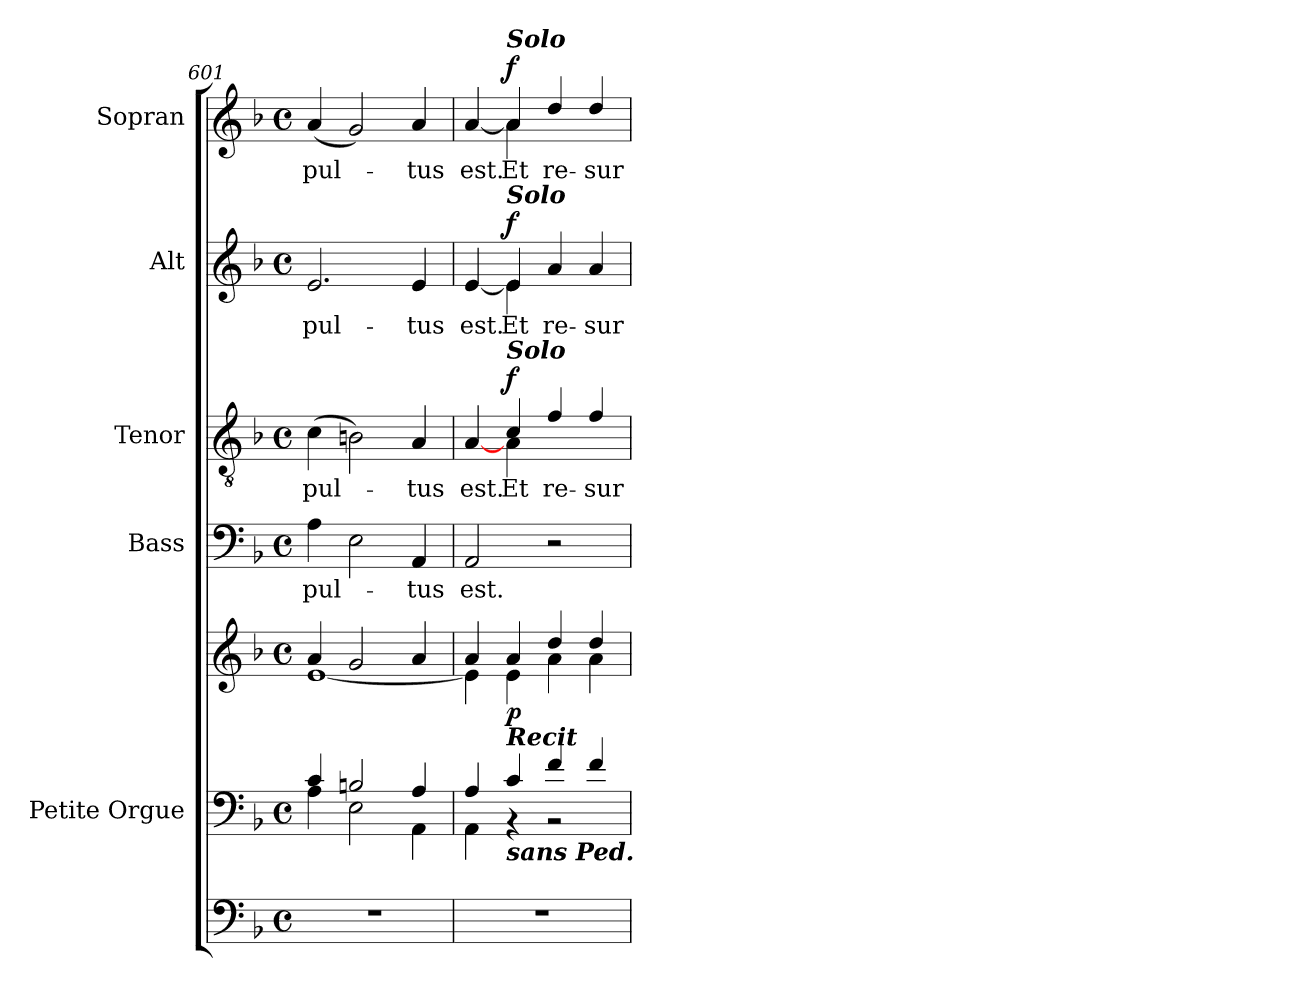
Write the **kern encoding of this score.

**kern	**kern	**kern	**dynam	**kern	**text	**kern	**text	**dynam	**kern	**text	**dynam	**kern	**text	**dynam
*part6	*part5	*part5	*part5	*part4	*part4	*part3	*part3	*part3	*part2	*part2	*part2	*part1	*part1	*part1
*staff7	*staff6	*staff5	*staff5/6	*staff4	*staff4	*staff3	*staff3	*staff3	*staff2	*staff2	*staff2	*staff1	*staff1	*staff1
*	*I"Petite Orgue	*	*	*I"Bass	*	*I"Tenor	*	*	*I"Alt	*	*	*I"Sopran	*	*
*	*I'Org. 1	*	*	*I'B.	*	*I'T.	*	*	*I'A.	*	*	*I'S.	*	*
*clefF4	*clefF4	*clefG2	*	*clefF4	*	*clefGv2	*	*	*clefG2	*	*	*clefG2	*	*
*k[b-]	*k[b-]	*k[b-]	*	*k[b-]	*	*k[b-]	*	*	*k[b-]	*	*	*k[b-]	*	*
*F:	*F:	*F:	*	*F:	*	*F:	*	*	*F:	*	*	*F:	*	*
*M4/4	*M4/4	*M4/4	*	*M4/4	*	*M4/4	*	*	*M4/4	*	*	*M4/4	*	*
*met(c)	*met(c)	*met(c)	*	*met(c)	*	*met(c)	*	*	*met(c)	*	*	*met(c)	*	*
=601	=601	=601	=601	=601	=601	=601	=601	=601	=601	=601	=601	=601	=601	=601
*	*^	*^	*	*	*	*	*	*	*	*	*	*	*	*
!	!	!	!	!	!	!	!LO:LY:b	!	!LO:LY:b	!	!	!LO:LY:b	!	!	!LO:LY:b	!
1r	4c/	4A\	4a/	[<1e	.	4A\	-pul-	(>4c\	-pul-	.	2.e/	-pul-	.	(<4a/	-pul-	.
.	2Bn/	2E\	2g/	.	.	2E\	.	2Bn\)	.	.	.	.	.	2g/)	.	.
!	!	!	!	!	!	!	!LO:LY:b	!	!LO:LY:b	!	!	!LO:LY:b	!	!	!LO:LY:b	!
.	4A/	4AA\	4a/	.	.	4AA/	-tus	4A/	-tus	.	4e/	-tus	.	4a/	-tus	.
!!LO:LB:g=z
=602	=602	=602	=602	=602	=602	=602	=602	=602	=602	=602	=602	=602	=602	=602	=602	=602
!	!	!	!	!	!	!	!LO:LY:b	!	!LO:LY:b	!	!	!LO:LY:b	!	!	!LO:LY:b	!
*	*	*	*	*	*	*	*	*^	*	*	*^	*	*	*^	*	*
1r	4A/	4AA\	4a/	4e\]	.	2AA/	est.	[>4A/	4ryy	est.	.	[>4e/	4ryy	est.	.	[>4a/	4ryy	est.	.
!	!	!	!	!	!	!	!	!	!	!	!	!	!	!	!	!LO:TX:a:Bi:t=Solo	!	!	!
!	!	!	!	!	!	!	!	!	!	!	!	!LO:TX:a:Bi:t=Solo	!	!	!	!	!	!	!
!	!	!	!	!	!	!	!	!LO:TX:a:Bi:t=Solo	!	!	!	!	!	!	!	!	!	!	!
!	!	!	!LO:TX:b:Bi:t=Recit	!	!	!	!	!	!	!	!	!	!	!	!	!	!	!	!
!	!LO:TX:b:Bi:t=sans Ped.	!	!	!	!	!	!	!	!	!	!	!	!	!	!	!	!	!	!
!	!	!	!	!	!LO:DY:b	!	!	!	!	!LO:LY:b	!LO:DY:a	!	!	!LO:LY:b	!LO:DY:a	!	!	!LO:LY:b	!LO:DY:a
.	4c/	4rAA	4a/	4e\	p	.	.	4c/	4A\	Et	f	4e/]	4e\	Et	f	4a/]	4a\	Et	f
!	!	!	!	!	!	!	!	!	!	!LO:LY:b	!	!	!	!LO:LY:b	!	!	!	!LO:LY:b	!
.	4f/	2rBB	4dd/	4a\	.	2r	.	4f/	2ryy	re-	.	4a/	2ryy	re-	.	4dd/	2ryy	re-	.
!	!	!	!	!	!	!	!	!	!	!LO:LY:b	!	!	!	!LO:LY:b	!	!	!	!LO:LY:b	!
.	4f/	.	4dd/	4a\	.	.	.	4f/	.	-sur-	.	4a/	.	-sur-	.	4dd/	.	-sur-	.
*	*v	*v	*	*	*	*	*	*v	*v	*	*	*v	*v	*	*	*v	*v	*	*
*	*	*v	*v	*	*	*	*	*	*	*	*	*	*	*	*
=	=	=	=	=	=	=	=	=	=	=	=	=	=	=
*-	*-	*-	*-	*-	*-	*-	*-	*-	*-	*-	*-	*-	*-	*-
